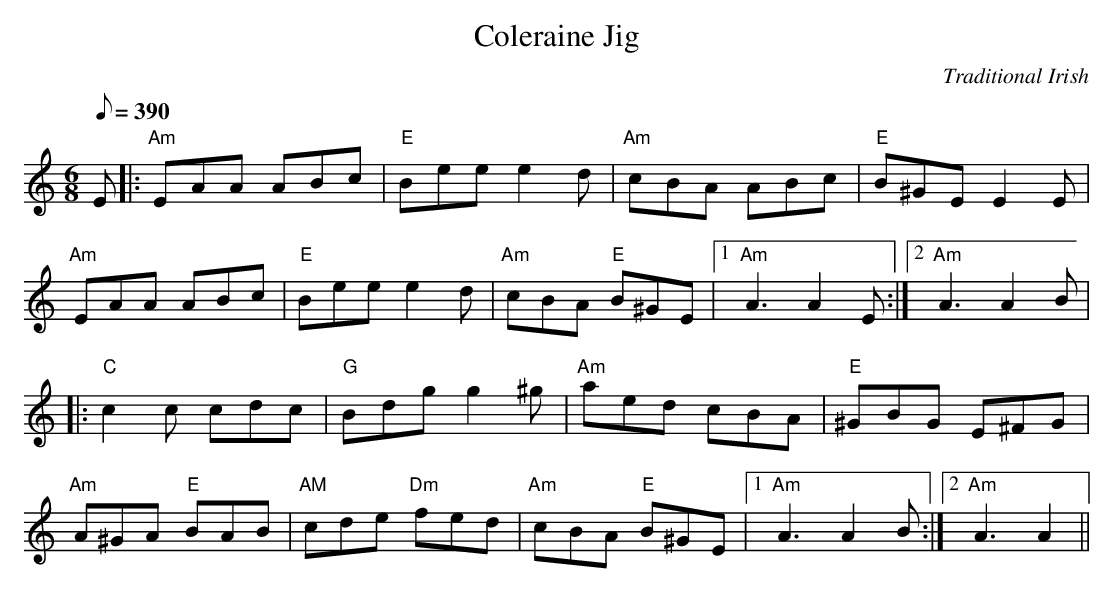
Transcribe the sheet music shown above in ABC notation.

X:1
T:Coleraine Jig
C:Traditional Irish
M:6/8
L:1/8
Q:1/8=390
K:Am
E|:"Am"EAA ABc|"E"Bee e2d|"Am"cBA ABc|"E"B^GE E2E|
"Am"EAA ABc|"E"Bee e2d|"Am"cBA "E"B^GE|1 \
"Am"A3 A2E:|2 "Am"A3 A2B|
|:"C"c2c cdc|"G"Bdg g2^g|"Am"aed cBA|"E"^GBG E^FG|
"Am"A^GA "E"BAB|"AM"cde "Dm"fed|"Am"cBA\
 "E"B^GE|1"Am" A3 A2B:|2"Am" A3 A2||
